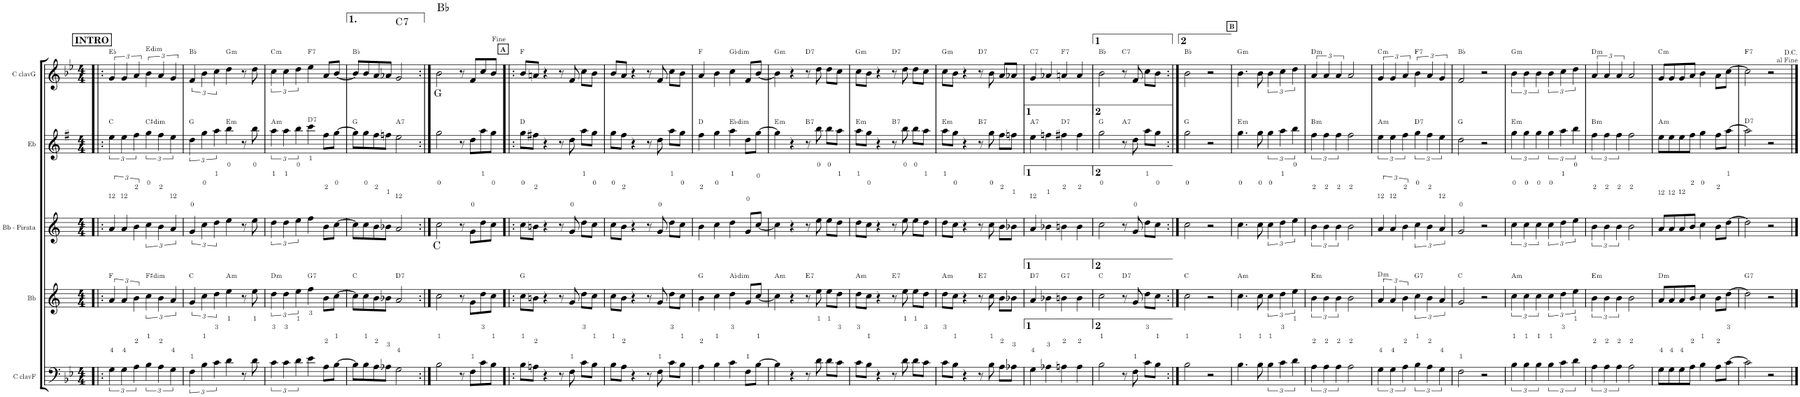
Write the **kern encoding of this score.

**kern	**kern	**harte	**kern	**kern	**harte	**kern	**harte
*part5	*part4	*part4	*part3	*part2	*part2	*part1	*part1
*staff5	*staff4	*	*staff3	*staff2	*	*staff1	*
*I"C clavF	*I"Bb	*	*I"Bb - Pirata	*I"Eb	*	*I"C clavG	*
*clefF4	*clefG2	*	*clefG2	*clefG2	*	*clefG2	*
*	*Trd1c2	*	*Trd1c2	*Trd5c9	*	*	*
*k[b-e-]	*k[]	*	*k[]	*k[f#]	*	*k[b-e-]	*
*B-:	*	*	*	*G:	*	*B-:	*
*M4/4	*M4/4	*	*M4/4	*M4/4	*	*M4/4	*
!!LO:REH:place=s1:a:B:cj:fs=10.33:t=INTRO
=1!|:	=1!|:	=1!|:	=1!|:	=1!|:	=1!|:	=1!|:	=1!|:
6G\	6a/	F:maj	6a/	6ee\	C:maj	6g/	Eb:maj
6G\	6a/	.	6a/	6ee\	.	6g/	.
6A\	6b\	.	6b\	6ff#\	.	6a/	.
!	!	!LO:H:kt=dim	!	!	!LO:H:kt=dim	!	!LO:H:kt=dim
6B-\	6cc\	F#:dim	6cc\	6gg\	C#:dim	6b-\	E:dim
6A\	6b\	.	6b\	6ff#\	.	6a/	.
6G\	6a/	.	6a/	6ee\	.	6g/	.
=2	=2	=2	=2	=2	=2	=2	=2
6F\	6g/	C:maj	6g/	6dd\	G:maj	6f/	Bb:maj
6B-\	6cc\	.	6cc\	6gg\	.	6b-\	.
6c\	6dd\	.	6dd\	6aa\	.	6cc\	.
!	!	!LO:H:kt=m	!	!	!LO:H:kt=m	!	!LO:H:kt=m
4d\	4ee\	A:min	4ee\	4bb\	E:min	4dd\	G:min
8r	8r	.	8r	8r	.	8r	.
8d\	8ee\	.	8ee\	8bb\	.	8dd\	.
=3	=3	=3	=3	=3	=3	=3	=3
!	!	!LO:H:kt=m	!	!	!LO:H:kt=m	!	!LO:H:kt=m
6c\	6dd\	D:min	6dd\	6aa\	A:min	6cc\	C:min
6c\	6dd\	.	6dd\	6aa\	.	6cc\	.
6d\	6ee\	.	6ee\	6bb\	.	6dd\	.
!	!	!LO:H:kt=7	!	!	!LO:H:kt=7	!	!LO:H:kt=7
4e-\	4ff\	G:7	4ff\	4ccc\	D:7	4ee-\	F:7
8A\L	8b\L	.	8b\L	8ff#\L	.	8a/L	.
[8B-\J	[8cc\J	.	[8cc\J	[8gg\J	.	[<8b-/J	.
=4	=4	=4	=4	=4	=4	=4	=4
8B-\L]	8cc\L]	C:maj	8cc\L]	8gg\L]	G:maj	8b-/L]	Bb:maj
8B-\	8cc\	.	8cc\	8gg\	.	8b-/	.
8A\	8b\	.	8b\	8ff#\	.	8a/	.
8A-X\J	8b-X\J	.	8b-X\J	8ffn\J	.	8a-X/J	.
!	!	!LO:H:kt=7	!	!	!LO:H:kt=7	!	!LO:H:kt=7
2G\	2a/	D:7	2a/	2ee\	A:7	2g/	C:7
=5:|!	=5:|!	=5:|!	=5:|!	=5:|!	=5:|!	=5:|!	=5:|!
2B-\	2cc\	C:maj	2cc\	2gg\	G:maj	2b-\	Bb:maj
8r	8r	.	8r	8r	.	8r	.
8F\L	8g\L	.	8g\L	8dd\L	.	8f/L	.
8c\	8dd\	.	8dd\	8aa\	.	8cc/	.
8B-\J	8cc\J	.	8cc\J	8gg\J	.	8b-/J	.
!!LO:REH:place=s1:a:B:cj:t=A
=6!|:	=6!|:	=6!|:	=6!|:	=6!|:	=6!|:	=6!|:	=6!|:
8B-\L	8cc\L	G:maj	8cc\L	8gg\L	D:maj	8b-/L	F:maj
8An\J	8bn\J	.	8bn\J	8ff#X\J	.	8an/J	.
4r	4r	.	4r	4r	.	4r	.
8r	8r	.	8r	8r	.	8r	.
8F\	8g/	.	8g/	8dd\	.	8f/	.
8c\L	8dd\L	.	8dd\L	8aa\L	.	8cc\L	.
8B-\J	8cc\J	.	8cc\J	8gg\J	.	8b-\J	.
=7	=7	=7	=7	=7	=7	=7	=7
8B-\L	8cc\L	.	8cc\L	8gg\L	.	8b-/L	.
8A\J	8b\J	.	8b\J	8ff#\J	.	8a/J	.
4r	4r	.	4r	4r	.	4r	.
8r	8r	.	8r	8r	.	8r	.
8F\	8g/	.	8g/	8dd\	.	8f/	.
8c\L	8dd\L	.	8dd\L	8aa\L	.	8cc\L	.
8B-\J	8cc\J	.	8cc\J	8gg\J	.	8b-\J	.
=8	=8	=8	=8	=8	=8	=8	=8
4A\	4b\	G:maj	4b\	4ff#\	D:maj	4a/	F:maj
4B-\	4cc\	.	4cc\	4gg\	.	4b-\	.
!	!	!LO:H:kt=dim	!	!	!LO:H:kt=dim	!	!LO:H:kt=dim
4c\	4dd\	Ab:dim	4dd\	4aa\	Eb:dim	4cc\	Gb:dim
8F\L	8g/L	.	8g/L	8dd\L	.	8f/L	.
[>8B-\J	[<8cc/J	.	[<8cc/J	[>8gg\J	.	[<8b-/J	.
=9	=9	=9	=9	=9	=9	=9	=9
!	!	!LO:H:kt=m	!	!	!LO:H:kt=m	!	!LO:H:kt=m
4B-\]	4cc\]	A:min	4cc\]	4gg\]	E:min	4b-\]	G:min
4r	4r	.	4r	4r	.	4r	.
!	!	!LO:H:kt=7	!	!	!LO:H:kt=7	!	!LO:H:kt=7
8r	8r	E:7	8r	8r	B:7	8r	D:7
8d\	8ee\	.	8ee\	8bb\	.	8dd\	.
8d\L	8ee\L	.	8ee\L	8bb\L	.	8dd\L	.
8c\J	8dd\J	.	8dd\J	8aa\J	.	8cc\J	.
=10	=10	=10	=10	=10	=10	=10	=10
!	!	!LO:H:kt=m	!	!	!LO:H:kt=m	!	!LO:H:kt=m
8c\L	8dd\L	A:min	8dd\L	8aa\L	E:min	8cc\L	G:min
8B-\J	8cc\J	.	8cc\J	8gg\J	.	8b-\J	.
4r	4r	.	4r	4r	.	4r	.
!	!	!LO:H:kt=7	!	!	!LO:H:kt=7	!	!LO:H:kt=7
8r	8r	E:7	8r	8r	B:7	8r	D:7
8d\	8ee\	.	8ee\	8bb\	.	8dd\	.
8d\L	8ee\L	.	8ee\L	8bb\L	.	8dd\L	.
8c\J	8dd\J	.	8dd\J	8aa\J	.	8cc\J	.
=11	=11	=11	=11	=11	=11	=11	=11
!	!	!LO:H:kt=m	!	!	!LO:H:kt=m	!	!LO:H:kt=m
8c\L	8dd\L	A:min	8dd\L	8aa\L	E:min	8cc\L	G:min
8B-\J	8cc\J	.	8cc\J	8gg\J	.	8b-\J	.
4r	4r	.	4r	4r	.	4r	.
!	!	!LO:H:kt=7	!	!	!LO:H:kt=7	!	!LO:H:kt=7
8r	8r	E:7	8r	8r	B:7	8r	D:7
8B-\	8cc\	.	8cc\	8gg\	.	8b-\	.
8A\L	8b\L	.	8b\L	8ff#\L	.	8a/L	.
8A-X\J	8b-X\J	.	8b-X\J	8ffn\J	.	8a-X/J	.
=12	=12	=12	=12	=12	=12	=12	=12
!	!	!LO:H:kt=7	!	!	!LO:H:kt=7	!	!LO:H:kt=7
4G\	4a/	D:7	4a/	4ee\	A:7	4g/	C:7
4A-X\	4b-X\	.	4b-X\	4ffn\	.	4a-X/	.
!	!	!LO:H:kt=7	!	!	!LO:H:kt=7	!	!LO:H:kt=7
4An\	4bn\	G:7	4bn\	4ff#X\	D:7	4an/	F:7
4A\	4b\	.	4b\	4ff#\	.	4a/	.
=13	=13	=13	=13	=13	=13	=13	=13
2B-\	2cc\	C:maj	2cc\	2gg\	G:maj	2b-\	Bb:maj
!	!	!LO:H:kt=7	!	!	!LO:H:kt=7	!	!LO:H:kt=7
8r	8r	D:7	8r	8r	A:7	8r	C:7
8F\	8g/	.	8g/	8dd\	.	8f/	.
8c\L	8dd\L	.	8dd\L	8aa\L	.	8cc\L	.
8B-\J	8cc\J	.	8cc\J	8gg\J	.	8b-\J	.
=14:|!	=14:|!	=14:|!	=14:|!	=14:|!	=14:|!	=14:|!	=14:|!
2B-\	2cc\	C:maj	2cc\	2gg\	G:maj	2b-\	Bb:maj
2r	2r	.	2r	2r	.	2r	.
!!LO:REH:place=s1:a:B:cj:t=B
=15	=15	=15	=15	=15	=15	=15	=15
!	!	!LO:H:kt=m	!	!	!LO:H:kt=m	!	!LO:H:kt=m
4.B-\	4.cc\	A:min	4.cc\	4.gg\	E:min	4.b-\	G:min
8B-\	8cc\	.	8cc\	8gg\	.	8b-\	.
6B-\	6cc\	.	6cc\	6gg\	.	6b-\	.
6c\	6dd\	.	6dd\	6aa\	.	6cc\	.
6d\	6ee\	.	6ee\	6bb\	.	6dd\	.
=16	=16	=16	=16	=16	=16	=16	=16
!	!	!LO:H:kt=m	!	!	!LO:H:kt=m	!	!LO:H:kt=m
6A\	6b\	E:min	6b\	6ff#\	B:min	6a/	D:min
6A\	6b\	.	6b\	6ff#\	.	6a/	.
6A\	6b\	.	6b\	6ff#\	.	6a/	.
2A\	2b\	.	2b\	2ff#\	.	2a/	.
=17	=17	=17	=17	=17	=17	=17	=17
!	!	!LO:H:kt=m	!	!	!LO:H:kt=m	!	!LO:H:kt=m
6G\	6a/	D:min	6a/	6ee\	A:min	6g/	C:min
6G\	6a/	.	6a/	6ee\	.	6g/	.
6A\	6b\	.	6b\	6ff#\	.	6a/	.
!	!	!LO:H:kt=7	!	!	!LO:H:kt=7	!	!LO:H:kt=7
6B-\	6cc\	G:7	6cc\	6gg\	D:7	6b-\	F:7
6A\	6b\	.	6b\	6ff#\	.	6a/	.
6G\	6a/	.	6a/	6ee\	.	6g/	.
=18	=18	=18	=18	=18	=18	=18	=18
2F\	2g/	C:maj	2g/	2dd\	G:maj	2f/	Bb:maj
2r	2r	.	2r	2r	.	2r	.
=19	=19	=19	=19	=19	=19	=19	=19
!	!	!LO:H:kt=m	!	!	!LO:H:kt=m	!	!LO:H:kt=m
6B-\	6cc\	A:min	6cc\	6gg\	E:min	6b-\	G:min
6B-\	6cc\	.	6cc\	6gg\	.	6b-\	.
6B-\	6cc\	.	6cc\	6gg\	.	6b-\	.
6B-\	6cc\	.	6cc\	6gg\	.	6b-\	.
6c\	6dd\	.	6dd\	6aa\	.	6cc\	.
6d\	6ee\	.	6ee\	6bb\	.	6dd\	.
=20	=20	=20	=20	=20	=20	=20	=20
!	!	!LO:H:kt=m	!	!	!LO:H:kt=m	!	!LO:H:kt=m
6A\	6b\	E:min	6b\	6ff#\	B:min	6a/	D:min
6A\	6b\	.	6b\	6ff#\	.	6a/	.
6A\	6b\	.	6b\	6ff#\	.	6a/	.
2A\	2b\	.	2b\	2ff#\	.	2a/	.
=21	=21	=21	=21	=21	=21	=21	=21
!	!	!LO:H:kt=m	!	!	!LO:H:kt=m	!	!LO:H:kt=m
8G\L	8a/L	D:min	8a/L	8ee\L	A:min	8g/L	C:min
8G\	8a/	.	8a/	8ee\	.	8g/	.
8G\	8a/	.	8a/	8ee\	.	8g/	.
8A\J	8b/J	.	8b/J	8ff#\J	.	8a/J	.
4B-\	4cc\	.	4cc\	4gg\	.	4b-\	.
8A\L	8b\L	.	8b\L	8ff#\L	.	8a\L	.
[>8c\J	[>8dd\J	.	[>8dd\J	[>8aa\J	.	[>8cc\J	.
=22	=22	=22	=22	=22	=22	=22	=22
2c\]	2dd\]	G:7	2dd\]	2aa\]	D:7	2cc\]	F:7
2r	2r	.	2r	2r	.	2r	.
!	!	!LO:H:kt=7	!	!	!LO:H:kt=7	!LO:TX:a:t=D.C. \nal Fine	!LO:H:kt=7
==	==	==	==	==	==	==	==
*-	*-	*-	*-	*-	*-	*-	*-
